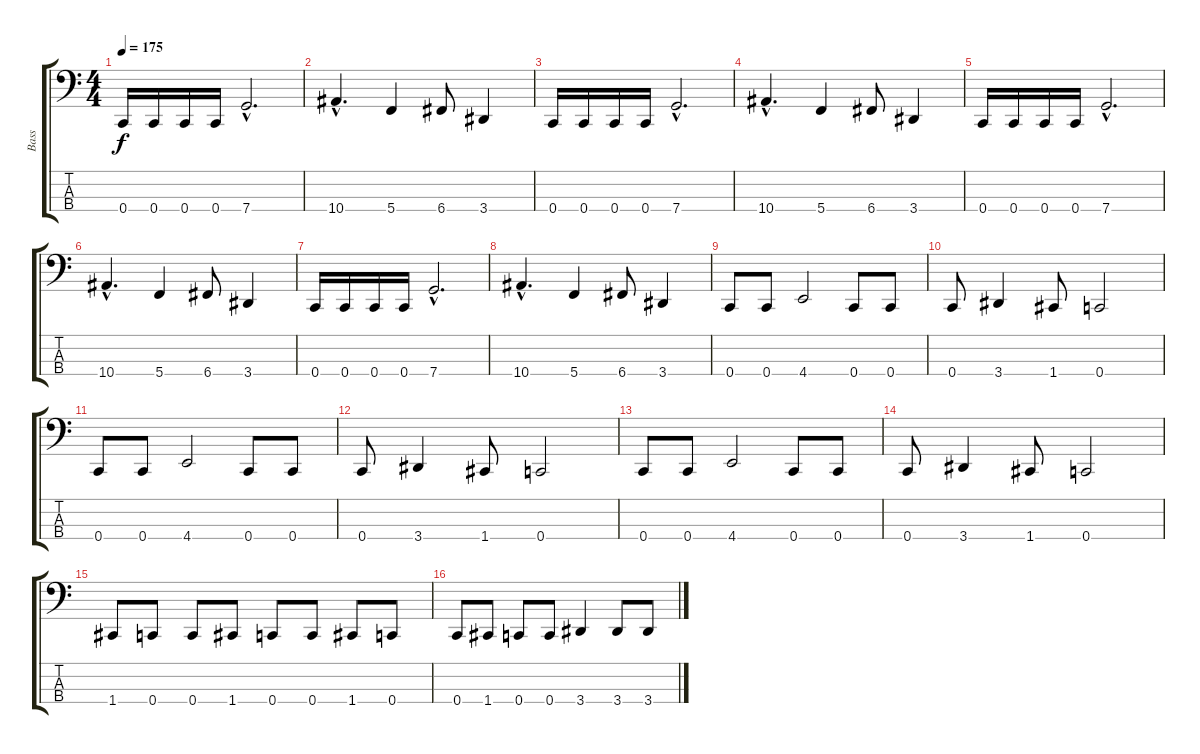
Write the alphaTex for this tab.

\track ("Bass" "Bass") {instrument electricbassfinger}
\staff {score tabs}
\tuning (F2 C2 G1 C1) {hide}
\ts (4 4)
\tempo 175
\clef f4
\ks c
0.4.16{dy f} 0.4.16 0.4.16 0.4.16 7.4{hac}.2{d} |
10.4{hac}.4{d} 5.4.4 6.4.8 3.4.4 |
0.4.16 0.4.16 0.4.16 0.4.16 7.4{hac}.2{d} |
10.4{hac}.4{d} 5.4.4 6.4.8 3.4.4 |
0.4.16 0.4.16 0.4.16 0.4.16 7.4{hac}.2{d} |
10.4{hac}.4{d} 5.4.4 6.4.8 3.4.4 |
0.4.16 0.4.16 0.4.16 0.4.16 7.4{hac}.2{d} |
10.4{hac}.4{d} 5.4.4 6.4.8 3.4.4 |
0.4.8 0.4.8 4.4.2 0.4.8 0.4.8 |
0.4.8 3.4.4 1.4.8 0.4.2 |
0.4.8 0.4.8 4.4.2 0.4.8 0.4.8 |
0.4.8 3.4.4 1.4.8 0.4.2 |
0.4.8 0.4.8 4.4.2 0.4.8 0.4.8 |
0.4.8 3.4.4 1.4.8 0.4.2 |
1.4.8 0.4.8 0.4.8 1.4.8 0.4.8 0.4.8 1.4.8 0.4.8 |
0.4.8 1.4.8 0.4.8 0.4.8 3.4.4 3.4.8 3.4.8
